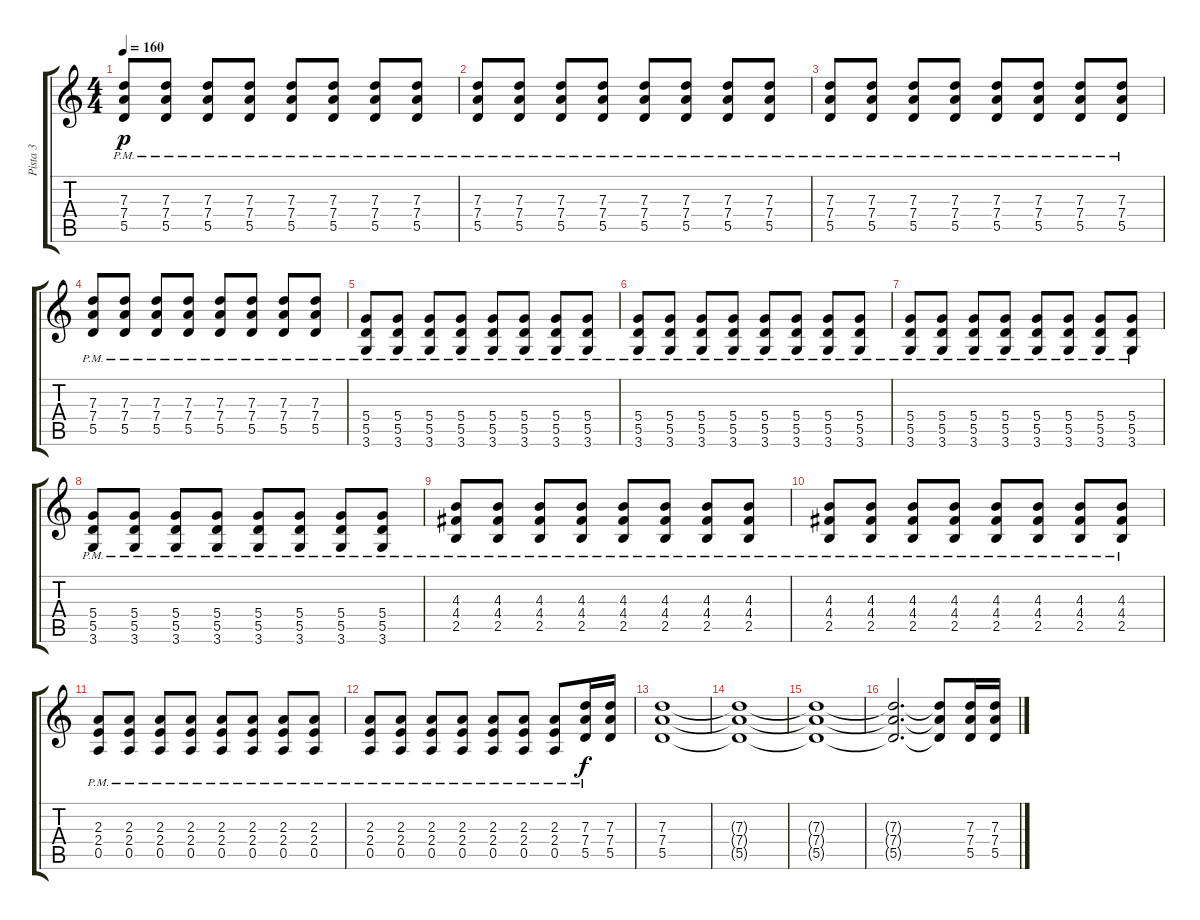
\track ("Pista 3" "Pista 3") {instrument overdrivenguitar}
\staff {score tabs}
\tuning (E4 B3 G3 D3 A2 E2) {hide}
\ts (4 4)
\tempo 160
\clef g2
\ks c
(7.3{pm} 7.4{pm} 5.5{pm}).8{dy p} (7.3{pm} 7.4{pm} 5.5{pm}).8 (7.3{pm} 7.4{pm} 5.5{pm}).8 (7.3{pm} 7.4{pm} 5.5{pm}).8 (7.3{pm} 7.4{pm} 5.5{pm}).8 (7.3{pm} 7.4{pm} 5.5{pm}).8 (7.3{pm} 7.4{pm} 5.5{pm}).8 (7.3{pm} 7.4{pm} 5.5{pm}).8 |
(7.3{pm} 7.4{pm} 5.5{pm}).8 (7.3{pm} 7.4{pm} 5.5{pm}).8 (7.3{pm} 7.4{pm} 5.5{pm}).8 (7.3{pm} 7.4{pm} 5.5{pm}).8 (7.3{pm} 7.4{pm} 5.5{pm}).8 (7.3{pm} 7.4{pm} 5.5{pm}).8 (7.3{pm} 7.4{pm} 5.5{pm}).8 (7.3{pm} 7.4{pm} 5.5{pm}).8 |
(7.3{pm} 7.4{pm} 5.5{pm}).8 (7.3{pm} 7.4{pm} 5.5{pm}).8 (7.3{pm} 7.4{pm} 5.5{pm}).8 (7.3{pm} 7.4{pm} 5.5{pm}).8 (7.3{pm} 7.4{pm} 5.5{pm}).8 (7.3{pm} 7.4{pm} 5.5{pm}).8 (7.3{pm} 7.4{pm} 5.5{pm}).8 (7.3{pm} 7.4{pm} 5.5{pm}).8 |
(7.3{pm} 7.4{pm} 5.5{pm}).8 (7.3{pm} 7.4{pm} 5.5{pm}).8 (7.3{pm} 7.4{pm} 5.5{pm}).8 (7.3{pm} 7.4{pm} 5.5{pm}).8 (7.3{pm} 7.4{pm} 5.5{pm}).8 (7.3{pm} 7.4{pm} 5.5{pm}).8 (7.3{pm} 7.4{pm} 5.5{pm}).8 (7.3{pm} 7.4{pm} 5.5{pm}).8 |
(5.4{pm} 5.5{pm} 3.6{pm}).8 (5.4{pm} 5.5{pm} 3.6{pm}).8 (5.4{pm} 5.5{pm} 3.6{pm}).8 (5.4{pm} 5.5{pm} 3.6{pm}).8 (5.4{pm} 5.5{pm} 3.6{pm}).8 (5.4{pm} 5.5{pm} 3.6{pm}).8 (5.4{pm} 5.5{pm} 3.6{pm}).8 (5.4{pm} 5.5{pm} 3.6{pm}).8 |
(5.4{pm} 5.5{pm} 3.6{pm}).8 (5.4{pm} 5.5{pm} 3.6{pm}).8 (5.4{pm} 5.5{pm} 3.6{pm}).8 (5.4{pm} 5.5{pm} 3.6{pm}).8 (5.4{pm} 5.5{pm} 3.6{pm}).8 (5.4{pm} 5.5{pm} 3.6{pm}).8 (5.4{pm} 5.5{pm} 3.6{pm}).8 (5.4{pm} 5.5{pm} 3.6{pm}).8 |
(5.4{pm} 5.5{pm} 3.6{pm}).8 (5.4{pm} 5.5{pm} 3.6{pm}).8 (5.4{pm} 5.5{pm} 3.6{pm}).8 (5.4{pm} 5.5{pm} 3.6{pm}).8 (5.4{pm} 5.5{pm} 3.6{pm}).8 (5.4{pm} 5.5{pm} 3.6{pm}).8 (5.4{pm} 5.5{pm} 3.6{pm}).8 (5.4{pm} 5.5{pm} 3.6{pm}).8 |
(5.4{pm} 5.5{pm} 3.6{pm}).8 (5.4{pm} 5.5{pm} 3.6{pm}).8 (5.4{pm} 5.5{pm} 3.6{pm}).8 (5.4{pm} 5.5{pm} 3.6{pm}).8 (5.4{pm} 5.5{pm} 3.6{pm}).8 (5.4{pm} 5.5{pm} 3.6{pm}).8 (5.4{pm} 5.5{pm} 3.6{pm}).8 (5.4{pm} 5.5{pm} 3.6{pm}).8 |
(4.3{pm} 4.4{pm} 2.5{pm}).8 (4.3{pm} 4.4{pm} 2.5{pm}).8 (4.3{pm} 4.4{pm} 2.5{pm}).8 (4.3{pm} 4.4{pm} 2.5{pm}).8 (4.3{pm} 4.4{pm} 2.5{pm}).8 (4.3{pm} 4.4{pm} 2.5{pm}).8 (4.3{pm} 4.4{pm} 2.5{pm}).8 (4.3{pm} 4.4{pm} 2.5{pm}).8 |
(4.3{pm} 4.4{pm} 2.5{pm}).8 (4.3{pm} 4.4{pm} 2.5{pm}).8 (4.3{pm} 4.4{pm} 2.5{pm}).8 (4.3{pm} 4.4{pm} 2.5{pm}).8 (4.3{pm} 4.4{pm} 2.5{pm}).8 (4.3{pm} 4.4{pm} 2.5{pm}).8 (4.3{pm} 4.4{pm} 2.5{pm}).8 (4.3{pm} 4.4{pm} 2.5{pm}).8 |
(2.3{pm} 2.4{pm} 0.5{pm}).8 (2.3{pm} 2.4{pm} 0.5{pm}).8 (2.3{pm} 2.4{pm} 0.5{pm}).8 (2.3{pm} 2.4{pm} 0.5{pm}).8 (2.3{pm} 2.4{pm} 0.5{pm}).8 (2.3{pm} 2.4{pm} 0.5{pm}).8 (2.3{pm} 2.4{pm} 0.5{pm}).8 (2.3{pm} 2.4{pm} 0.5{pm}).8 |
(2.3{pm} 2.4{pm} 0.5{pm}).8 (2.3{pm} 2.4{pm} 0.5{pm}).8 (2.3{pm} 2.4{pm} 0.5{pm}).8 (2.3{pm} 2.4{pm} 0.5{pm}).8 (2.3{pm} 2.4{pm} 0.5{pm}).8 (2.3{pm} 2.4{pm} 0.5{pm}).8 (2.3{pm} 2.4{pm} 0.5{pm}).8 (7.3{pm} 7.4{pm} 5.5{pm}).16{dy f} (7.3 7.4 5.5).16 |
(7.3 7.4 5.5).1{volume 0} |
(7.3{t} 7.4{t} 5.5{t}).1 |
(7.3{t} 7.4{t} 5.5{t}).1 |
(7.3{t} 7.4{t} 5.5{t}).2{d} (7.3{t} 7.4{t} 5.5{t}).8 (7.3 7.4 5.5).16{volume 10} (7.3 7.4 5.5).16
